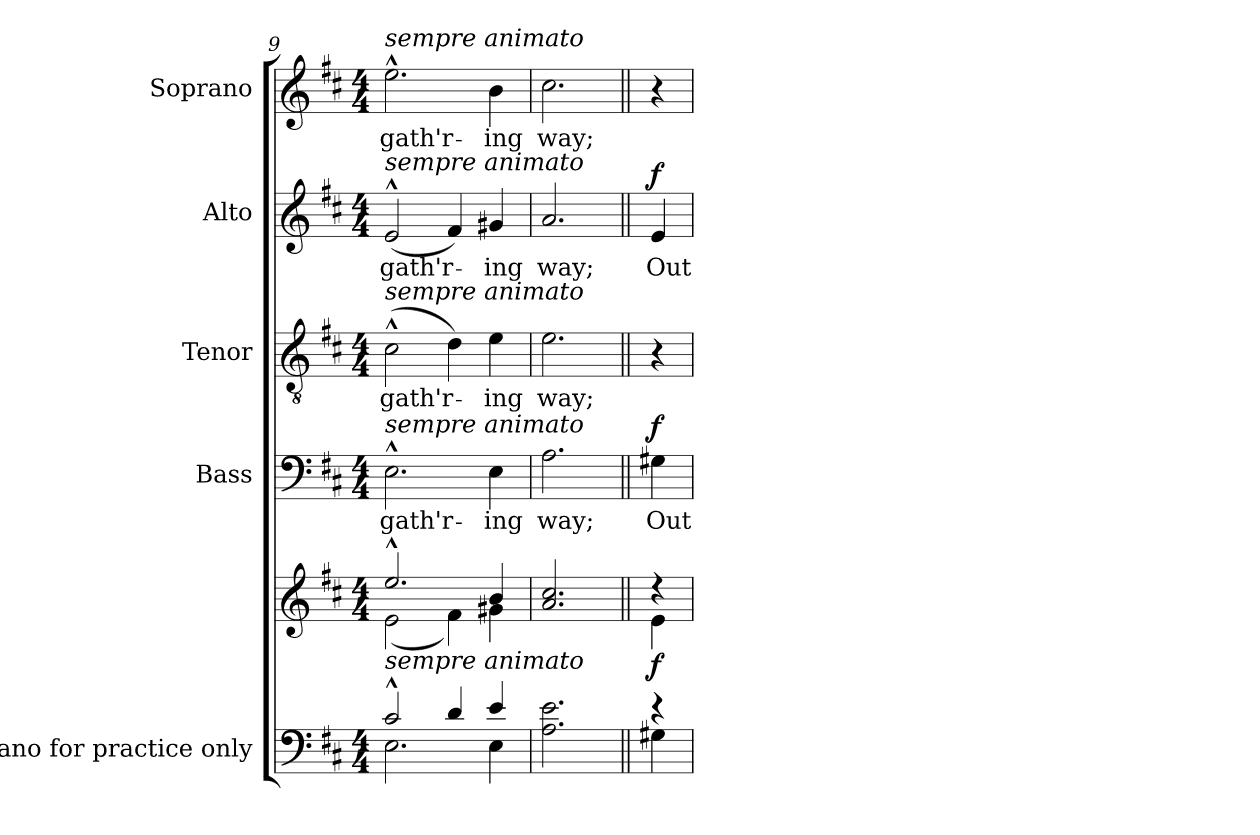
**kern	**kern	**dynam	**kern	**text	**dynam	**kern	**text	**kern	**text	**dynam	**kern	**text
*part5	*part5	*part5	*part4	*part4	*part4	*part3	*part3	*part2	*part2	*part2	*part1	*part1
*staff6	*staff5	*staff5/6	*staff4	*staff4	*staff4	*staff3	*staff3	*staff2	*staff2	*staff2	*staff1	*staff1
*I"Piano for practice only	*	*	*I"Bass	*	*	*I"Tenor	*	*I"Alto	*	*	*I"Soprano	*
*I'Pno	*	*	*	*	*	*	*	*	*	*	*	*
*clefF4	*clefG2	*	*clefF4	*	*	*clefGv2	*	*clefG2	*	*	*clefG2	*
*k[f#c#]	*k[f#c#]	*	*k[f#c#]	*	*	*k[f#c#]	*	*k[f#c#]	*	*	*k[f#c#]	*
*M4/4	*M4/4	*	*M4/4	*	*	*M4/4	*	*M4/4	*	*	*M4/4	*
=9	=9	=9	=9	=9	=9	=9	=9	=9	=9	=9	=9	=9
*^	*^	*	*	*	*	*	*	*	*	*	*	*
!	!	!	!	!	!	!	!	!	!	!	!	!	!LO:TX:a:i:t=sempre animato	!
!	!	!	!	!	!	!	!	!	!	!LO:TX:a:i:t=sempre animato	!	!	!	!
!	!	!	!	!	!	!	!	!LO:TX:a:i:t=sempre animato	!	!	!	!	!	!
!	!	!	!	!	!LO:TX:a:i:t=sempre animato	!	!	!	!	!	!	!	!	!
!	!	!LO:TX:b:i:t=sempre animato	!	!	!	!	!	!	!	!	!	!	!	!
!	!	!	!	!	!	!LO:LY:b	!	!	!LO:LY:b	!	!LO:LY:b	!	!	!LO:LY:b
2c#^^/	2.E\	2.ee^^/	(<2e\	.	2.E^^\	-gath'r-	.	(>2c#^^\	-gath'r-	(<2e^^/	-gath'r-	.	2.ee^^\	-gath'r-
4d/	.	.	4f#\)	.	.	.	.	4d\)	.	4f#/)	.	.	.	.
!	!	!	!	!	!	!LO:LY:b	!	!	!LO:LY:b	!	!LO:LY:b	!	!	!LO:LY:b
4e/	4E\	4b/	4g#X\	.	4E\	-ing	.	4e\	-ing	4g#X/	-ing	.	4b\	-ing
=10	=10	=10	=10	=10	=10	=10	=10	=10	=10	=10	=10	=10	=10	=10
!	!	!	!	!	!	!LO:LY:b	!	!	!LO:LY:b	!	!LO:LY:b	!	!	!LO:LY:b
*v	*v	*	*	*	*	*	*	*	*	*	*	*	*	*
*	*v	*v	*	*	*	*	*	*	*	*	*	*	*
2.A\ 2.e\	2.a/ 2.cc#/	.	2.A\	way;	.	2.e\	way;	2.a/	way;	.	2.cc#\	way;
=10X1||	=10X1||	=10X1||	=10X1||	=10X1||	=10X1||	=10X1||	=10X1||	=10X1||	=10X1||	=10X1||	=10X1||	=10X1||
*	*	*	*	*	*	*	*	*	*	*	*MM120	*
*^	*^	*	*	*	*	*	*	*	*	*	*	*
!	!	!	!	!LO:DY:b	!	!LO:LY:b	!LO:DY:a	!	!	!	!LO:LY:b	!LO:DY:a	!	!
4r	4G#X\	4r	4e\	f	4G#X\	Out-	f	4r	.	4e/	Out-	f	4r	.
*v	*v	*	*	*	*	*	*	*	*	*	*	*	*	*
*	*v	*v	*	*	*	*	*	*	*	*	*	*	*
=	=	=	=	=	=	=	=	=	=	=	=	=
*-	*-	*-	*-	*-	*-	*-	*-	*-	*-	*-	*-	*-
